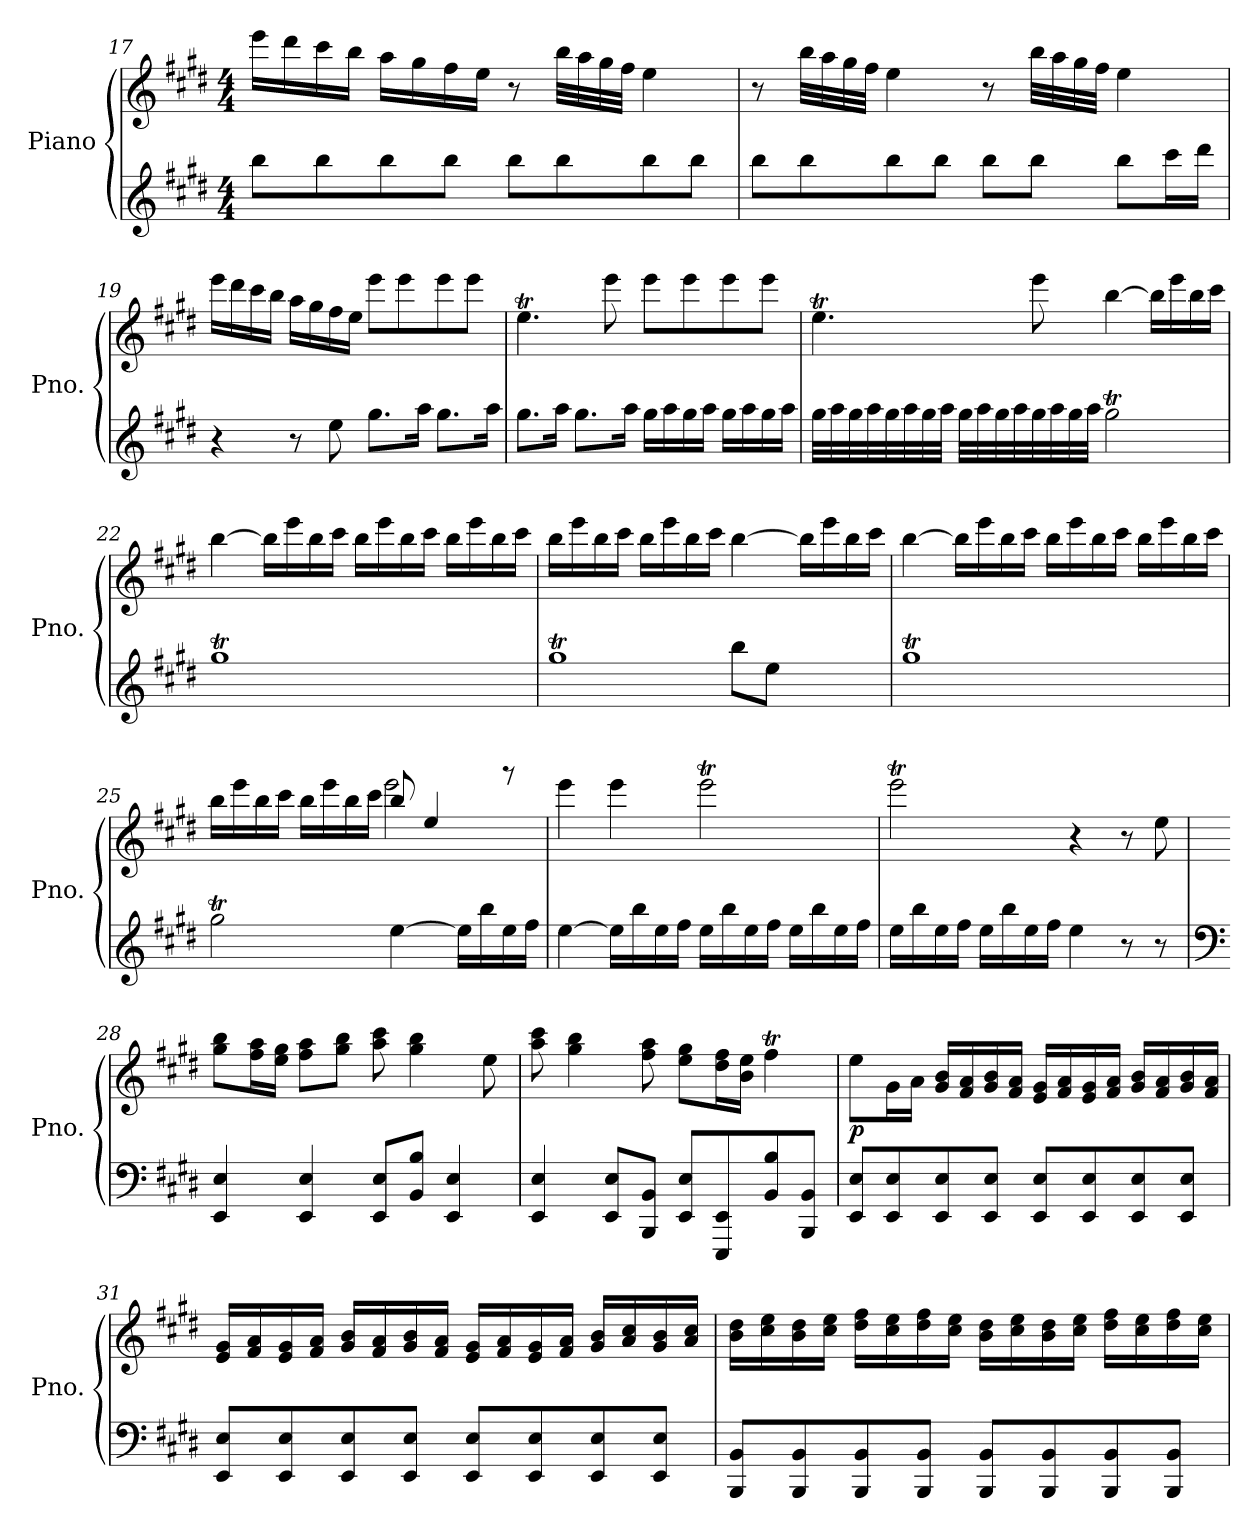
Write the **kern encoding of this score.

**kern	**kern	**dynam
*part1	*part1	*part1
*staff2	*staff1	*staff1/2
*I"Piano	*	*
*I'Pno.	*	*
*clefG2	*clefG2	*
*k[f#c#g#d#]	*k[f#c#g#d#]	*
*M4/4	*M4/4	*
=17	=17	=17
8bb\L	16eee\LL	.
.	16ddd#\	.
8bb\	16ccc#\	.
.	16bb\JJ	.
8bb\	16aa\LL	.
.	16gg#\	.
8bb\J	16ff#\	.
.	16ee\JJ	.
8bb\L	8r	.
8bb\	32bb\LLL	.
.	32aa\	.
.	32gg#\	.
.	32ff#\JJJ	.
8bb\	4ee\	.
8bb\J	.	.
!!LO:PB:g=z
=18	=18	=18
8bb\L	8r	.
8bb\	32bb\LLL	.
.	32aa\	.
.	32gg#\	.
.	32ff#\JJJ	.
8bb\	4ee\	.
8bb\J	.	.
8bb\L	8r	.
8bb\J	32bb\LLL	.
.	32aa\	.
.	32gg#\	.
.	32ff#\JJJ	.
8bb\L	4ee\	.
16ccc#\L	.	.
16ddd#\JJ	.	.
=19	=19	=19
4r	16eee\LL	.
.	16ddd#\	.
.	16ccc#\	.
.	16bb\JJ	.
8r	16aa\LL	.
.	16gg#\	.
8ee\	16ff#\	.
.	16ee\JJ	.
8.gg#\L	8eee\L	.
.	8eee\	.
16aa\Jk	.	.
8.gg#\L	8eee\	.
.	8eee\J	.
16aa\Jk	.	.
!!LO:LB:g=z
=20	=20	=20
8.gg#\L	4.eeT\	.
16aa\Jk	.	.
8.gg#\L	.	.
.	8eee\	.
16aa\Jk	.	.
16gg#\LL	8eee\L	.
16aa\	.	.
16gg#\	8eee\	.
16aa\JJ	.	.
16gg#\LL	8eee\	.
16aa\	.	.
16gg#\	8eee\J	.
16aa\JJ	.	.
=21	=21	=21
32gg#\LLL	4.eeT\	.
32aa\	.	.
32gg#\	.	.
32aa\	.	.
32gg#\	.	.
32aa\	.	.
32gg#\	.	.
32aa\JJJ	.	.
32gg#\LLL	.	.
32aa\	.	.
32gg#\	.	.
32aa\	.	.
32gg#\	8eee\	.
32aa\	.	.
32gg#\	.	.
32aa\JJJ	.	.
2gg#t\	[4bb\	.
.	16bb\LL]	.
.	16eee\	.
.	16bb\	.
.	16ccc#\JJ	.
!!LO:LB:g=z
=22	=22	=22
1gg#t	[4bb\	.
.	16bb\LL]	.
.	16eee\	.
.	16bb\	.
.	16ccc#\JJ	.
.	16bb\LL	.
.	16eee\	.
.	16bb\	.
.	16ccc#\JJ	.
.	16bb\LL	.
.	16eee\	.
.	16bb\	.
.	16ccc#\JJ	.
=23	=23	=23
*^	*	*
1gg#t	2ryy	16bb\LL	.
.	.	16eee\	.
.	.	16bb\	.
.	.	16ccc#\JJ	.
.	.	16bb\LL	.
.	.	16eee\	.
.	.	16bb\	.
.	.	16ccc#\JJ	.
.	8bb\L	[4bb\	.
.	8ee\J	.	.
.	4ryy	16bb\LL]	.
.	.	16eee\	.
.	.	16bb\	.
.	.	16ccc#\JJ	.
*v	*v	*	*
!!LO:LB:g=z
=24	=24	=24
1gg#t	[4bb\	.
.	16bb\LL]	.
.	16eee\	.
.	16bb\	.
.	16ccc#\JJ	.
.	16bb\LL	.
.	16eee\	.
.	16bb\	.
.	16ccc#\JJ	.
.	16bb\LL	.
.	16eee\	.
.	16bb\	.
.	16ccc#\JJ	.
=25	=25	=25
*	*^	*
2gg#t\	16bb\LL	2ryy	.
.	16eee\	.	.
.	16bb\	.	.
.	16ccc#\JJ	.	.
.	16bb\LL	.	.
.	16eee\	.	.
.	16bb\	.	.
.	16ccc#\JJ	.	.
[4ee\	8bb/	2eee\	.
.	4ee/	.	.
16ee\LL]	.	.	.
16bb\	.	.	.
16ee\	8r	.	.
16ff#\JJ	.	.	.
*	*v	*v	*
!!LO:LB:g=z
=26	=26	=26
[4ee\	4eee\	.
16ee\LL]	4eee\	.
16bb\	.	.
16ee\	.	.
16ff#\JJ	.	.
16ee\LL	2eeeT\	.
16bb\	.	.
16ee\	.	.
16ff#\JJ	.	.
16ee\LL	.	.
16bb\	.	.
16ee\	.	.
16ff#\JJ	.	.
=27	=27	=27
16ee\LL	2eeeT\	.
16bb\	.	.
16ee\	.	.
16ff#\JJ	.	.
16ee\LL	.	.
16bb\	.	.
16ee\	.	.
16ff#\JJ	.	.
4ee\	4r	.
8r	8r	.
8r	8ee\	.
=28	=28	=28
*clefF4	*	*
4EE/ 4E/	8gg#\ 8bb\L	.
.	16ff#\ 16aa\L	.
.	16ee\ 16gg#\JJ	.
4EE/ 4E/	8ff#\ 8aa\L	.
.	8gg#\ 8bb\J	.
8EE/ 8E/L	8aa\ 8ccc#\	.
8BB/ 8B/J	4gg#\ 4bb\	.
4EE/ 4E/	.	.
.	8ee\	.
!!LO:LB:g=z
=29	=29	=29
4EE/ 4E/	8aa\ 8ccc#\	.
.	4gg#\ 4bb\	.
8EE/ 8E/L	.	.
8BBB/ 8BB/J	8ff#\ 8aa\	.
8EE/ 8E/L	8ee\ 8gg#\L	.
8EEE/ 8EE/	16dd#\ 16ff#\L	.
.	16b\ 16ee\JJ	.
8BB/ 8B/	4ff#T\	.
8BBB/ 8BB/J	.	.
=30	=30	=30
!	!	!LO:DY:b
8EE/ 8E/L	8ee\L	p
8EE/ 8E/	16g#\L	.
.	16a\JJ	.
8EE/ 8E/	16g#/ 16b/LL	.
.	16f#/ 16a/	.
8EE/ 8E/J	16g#/ 16b/	.
.	16f#/ 16a/JJ	.
8EE/ 8E/L	16e/ 16g#/LL	.
.	16f#/ 16a/	.
8EE/ 8E/	16e/ 16g#/	.
.	16f#/ 16a/JJ	.
8EE/ 8E/	16g#/ 16b/LL	.
.	16f#/ 16a/	.
8EE/ 8E/J	16g#/ 16b/	.
.	16f#/ 16a/JJ	.
=31	=31	=31
8EE/ 8E/L	16e/ 16g#/LL	.
.	16f#/ 16a/	.
8EE/ 8E/	16e/ 16g#/	.
.	16f#/ 16a/JJ	.
8EE/ 8E/	16g#/ 16b/LL	.
.	16f#/ 16a/	.
8EE/ 8E/J	16g#/ 16b/	.
.	16f#/ 16a/JJ	.
8EE/ 8E/L	16e/ 16g#/LL	.
.	16f#/ 16a/	.
8EE/ 8E/	16e/ 16g#/	.
.	16f#/ 16a/JJ	.
8EE/ 8E/	16g#/ 16b/LL	.
.	16a/ 16cc#/	.
8EE/ 8E/J	16g#/ 16b/	.
.	16a/ 16cc#/JJ	.
!!LO:PB:g=z
=32	=32	=32
8BBB/ 8BB/L	16b\ 16dd#\LL	.
.	16cc#\ 16ee\	.
8BBB/ 8BB/	16b\ 16dd#\	.
.	16cc#\ 16ee\JJ	.
8BBB/ 8BB/	16dd#\ 16ff#\LL	.
.	16cc#\ 16ee\	.
8BBB/ 8BB/J	16dd#\ 16ff#\	.
.	16cc#\ 16ee\JJ	.
8BBB/ 8BB/L	16b\ 16dd#\LL	.
.	16cc#\ 16ee\	.
8BBB/ 8BB/	16b\ 16dd#\	.
.	16cc#\ 16ee\JJ	.
8BBB/ 8BB/	16dd#\ 16ff#\LL	.
.	16cc#\ 16ee\	.
8BBB/ 8BB/J	16dd#\ 16ff#\	.
.	16cc#\ 16ee\JJ	.
=	=	=
*-	*-	*-
